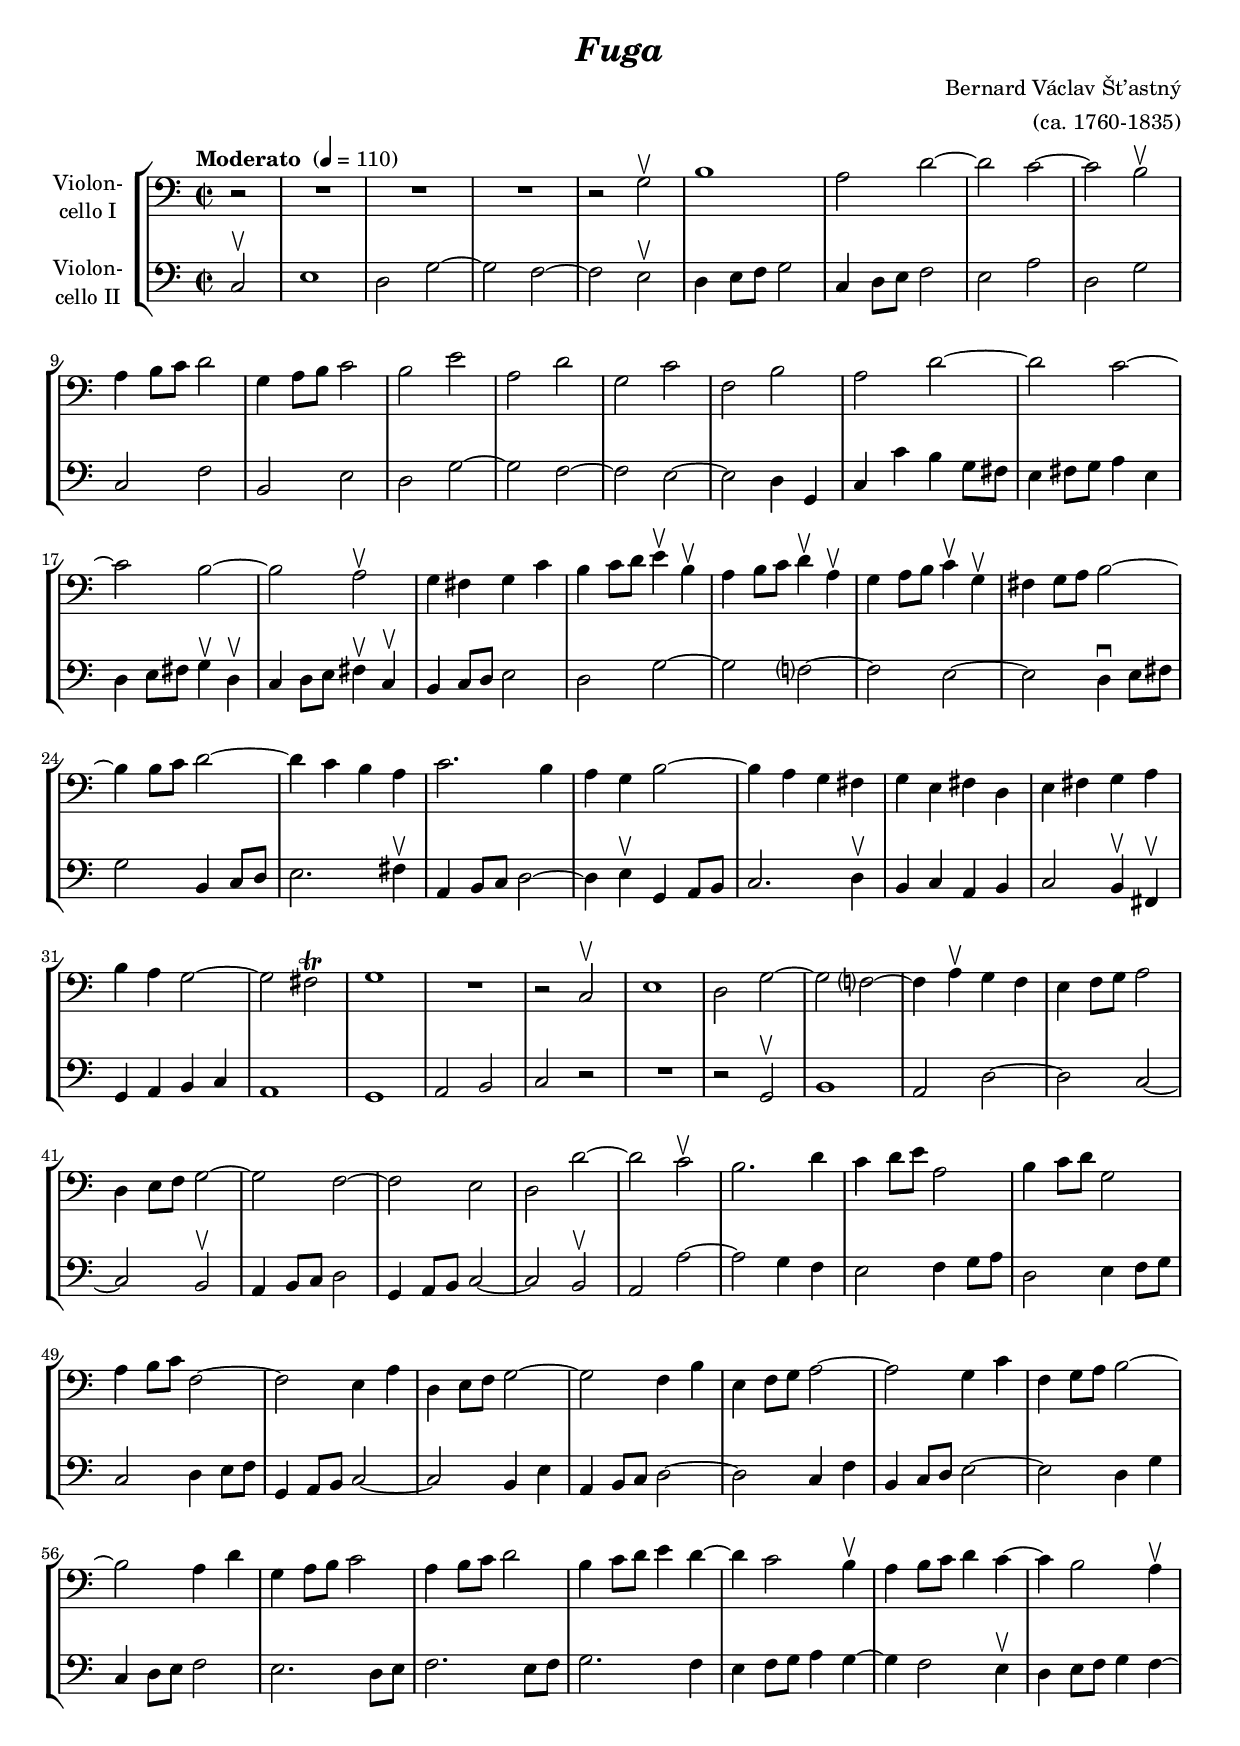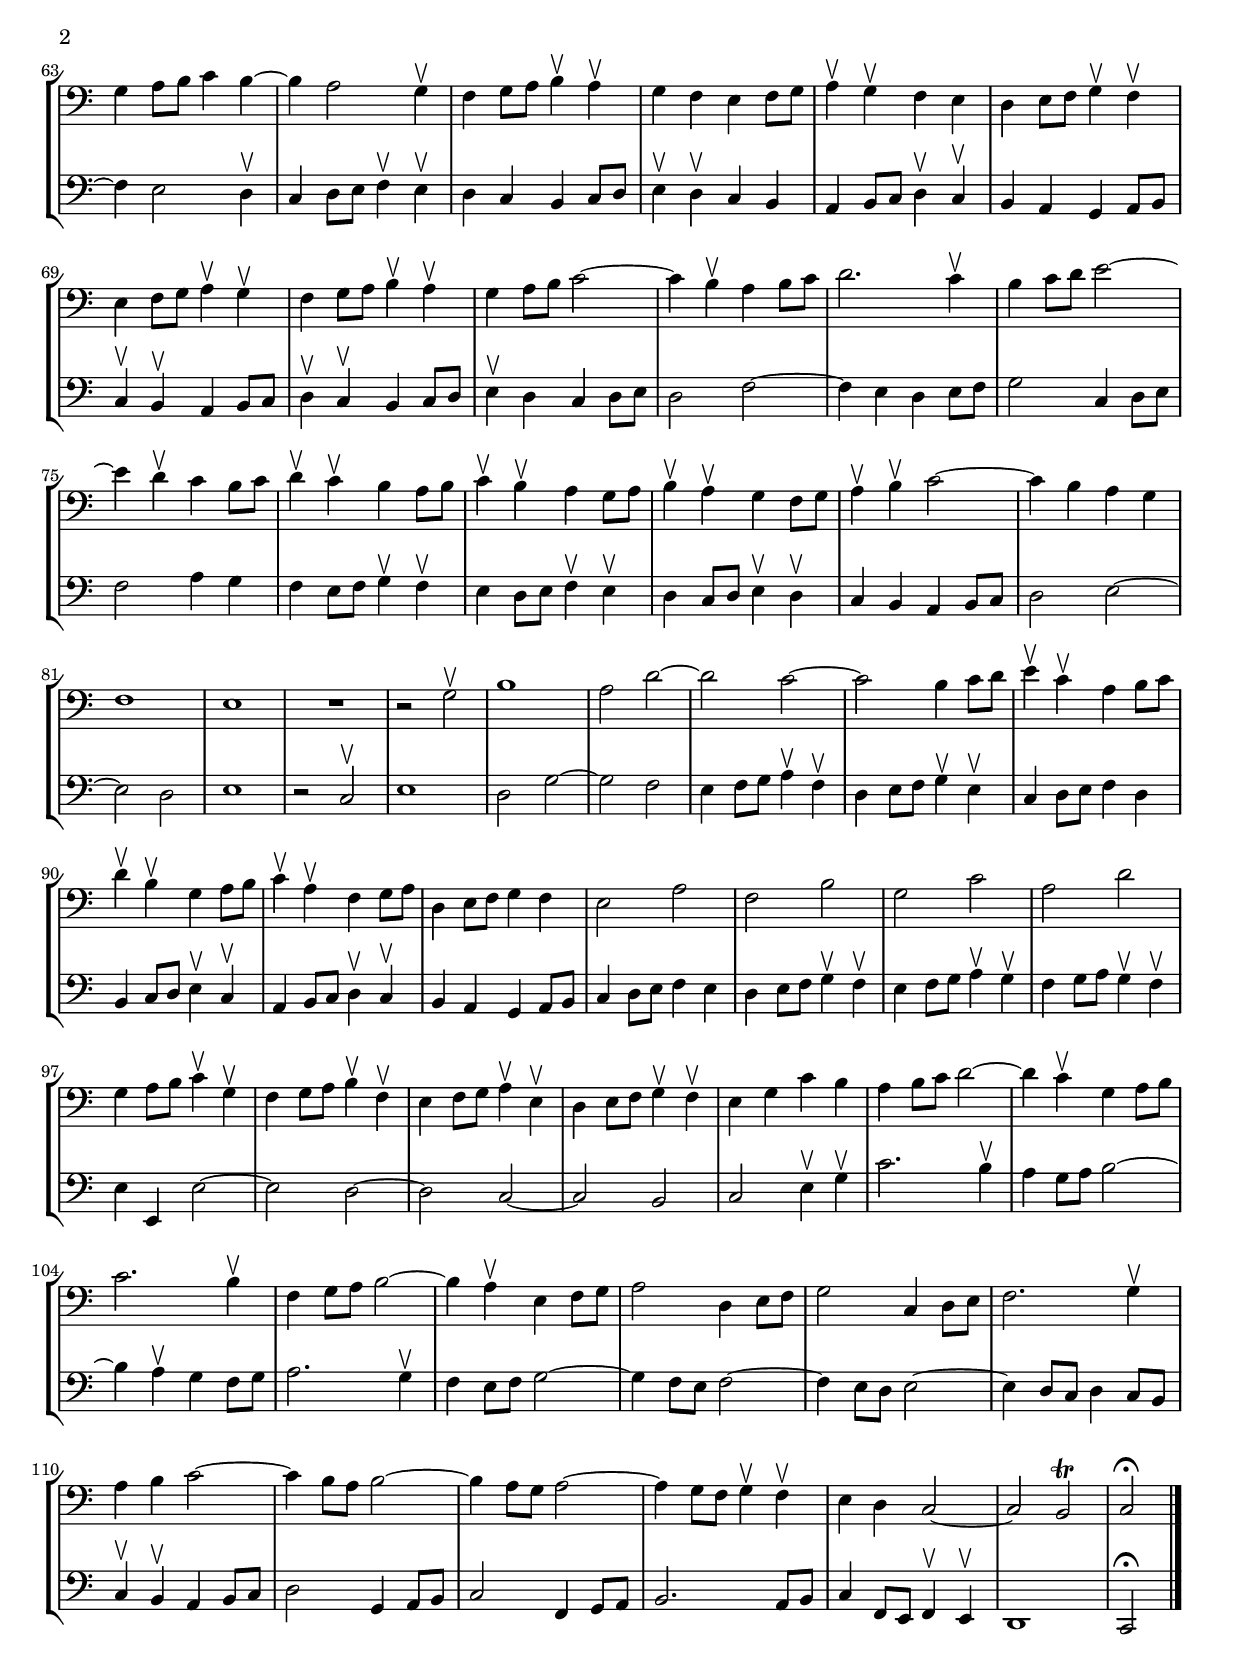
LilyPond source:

\version "2.18.2"
\include "deutsch.ly"
  
#(set-global-staff-size 18.5)

\header {
  title     = \markup \bold \italic "Fuga"
  composer  = "Bernard Václav Št’astný"
  arranger  = "(ca. 1760-1835)"
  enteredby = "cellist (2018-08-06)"
%  piece     = ""
}

voiceconsts = {
  \key c \major
  \time 2/2
  \clef "bass"
%  \numericTimeSignature
  \compressFullBarRests
  % Set default beaming for all staves
% \set Timing.beamExceptions = #'()
% \set Timing.baseMoment     = #(ly:make-moment 1 4)
% \set Timing.beatStructure  = #'(1 1 1)
  \tempo "Moderato " 4=110
}

micl = "clarinet"
mifl = "flute"
miob = "oboe"
mifh = "french horn"
misx = "tenor sax"
mist = "string ensemble 1"
miba = "cello"

va = \relative c' {
  \voiceconsts

  \partial 2 r2
  R1*3
  r2 g\upbow
  h1
  a2 d~

  d c~
  c h\upbow
  a4 h8 c d2
  g,4 a8 h c2
  h e
  a, d
  g, c
  f, h

  a d~
  d c~
  c h~
  h a\upbow
  g4 fis g c

  h c8 d e4\upbow h\upbow
  a h8 c d4\upbow a\upbow
  g a8 h c4\upbow g\upbow
  fis g8 a h2~
  h4 h8 c d2~

  d4 c h a
  c2. h4
  a g h2~
  h4 a g fis
  g e fis d
  e fis g a

  h a g2~
  g fis\trill
  g1
  R
  r2 c,\upbow
  e1
  d2 g~
  g f?~
  f4 a\upbow g f

  e f8 g a2
  d,4 e8 f g2~
  g f~
  f e
  d d'~
  d c\upbow
  h2. d4

  c d8 e a,2
  h4 c8 d g,2
  a4 h8 c f,2~
  f e4 a
  d, e8 f g2~

  g f4 h
  e, f8 g a2~
  a g4 c
  f, g8 a h2~
  h a4 d

  g, a8 h c2
  a4 h8 c d2
  h4 c8 d e4 d~
  d c2 h4\upbow
  a h8 c d4 c~

  c h2 a4\upbow
  g a8 h c4 h~
  h a2 g4\upbow
  f g8 a h4\upbow a\upbow
  g f e f8 g

  a4\upbow g\upbow f e
  d e8 f g4\upbow f\upbow
  e f8 g a4\upbow g\upbow
  f g8 a h4\upbow a\upbow
  g a8 h c2~

  c4 h\upbow a h8 c
  d2. c4\upbow
  h c8 d e2~
  e4 d\upbow c h8 c
  d4\upbow c\upbow h a8 h

  c4\upbow h\upbow a g8 a
  h4\upbow a\upbow g f8 g
  a4\upbow h\upbow c2~
  c4 h a g
  f1
  e
  R

  r2 g\upbow
  h1
  a2 d~
  d c~
  c h4 c8 d
  e4\upbow c\upbow a h8 c

  d4\upbow h\upbow g a8 h
  c4\upbow a\upbow f g8 a
  d,4 e8 f g4 f
  e2 a
  f h

  g c
  a d
  g,4 a8 h c4\upbow g\upbow
  f g8 a h4\upbow f\upbow
  e f8 g a4\upbow e\upbow
  d e8 f g4\upbow f\upbow

  e g c h
  a h8 c d2~
  d4 c\upbow g a8 h
  c2. h4\upbow
  f g8 a h2~

  h4 a\upbow e f8 g
  a2 d,4 e8 f
  g2 c,4 d8 e
  f2. g4\upbow
  a h c2~

  c4 h8 a h2~
  h4 a8 g a2~
  a4 g8 f g4\upbow f\upbow
  e d c2~
  c h\trill
  c\fermata \bar "|."
}

vb = \relative c {
  \voiceconsts

  \partial 2 c2\upbow
  e1
  d2 g~
  g f~
  f e\upbow
  d4 e8 f g2
  c,4 d8 e f2

  e a
  d, g
  c, f
  h, e
  d g~
  g f~
  f e~
  e d4 g,

  c c' h g8 fis
  e4 fis8 g a4 e
  d e8 fis g4\upbow d\upbow
  c d8 e fis4\upbow c\upbow
  h c8 d e2

  d g~
  g f?~
  f e~
  e d4\downbow e8 fis
  g2 h,4 c8 d

  e2. fis4\upbow
  a, h8 c d2~
  d4 e\upbow g, a8 h
  c2. d4\upbow
  h c a h
  c2 h4\upbow fis\upbow

  g a h c
  a1
  g
  a2 h
  c r
  R1
  r2 g\upbow
  h1
  a2 d~

  d c~
  c h\upbow
  a4 h8 c d2
  g,4 a8 h c2~
  c h\upbow
  a a'~
  a g4 f

  e2 f4 g8 a
  d,2 e4 f8 g
  c,2 d4 e8 f
  g,4 a8 h c2~
  c h4 e

  a, h8 c d2~
  d c4 f
  h, c8 d e2~
  e d4 g
  c, d8 e f2

  e2. d8 e
  f2. e8 f
  g2. f4
  e f8 g a4 g~
  g f2 e4\upbow

  d e8 f g4 f~
  f e2 d4\upbow
  c d8 e f4\upbow e\upbow
  d c h c8 d
  e4\upbow d\upbow c h

  a h8 c d4\upbow c\upbow
  h a g a8 h
  c4\upbow h\upbow a h8 c
  d4\upbow c\upbow h c8 d
  e4\upbow d c d8 e

  d2 f~
  f4 e d e8 f
  g2 c,4 d8 e
  f2 a4 g
  f e8 f g4\upbow f\upbow

  e d8 e f4\upbow e\upbow
  d c8 d e4\upbow d\upbow
  c h a h8 c
  d2 e~
  e d
  e1
  r2 c\upbow

  e1
  d2 g~
  g f
  e4 f8 g a4\upbow f\upbow
  d e8 f g4\upbow e\upbow
  c d8 e f4 d

  h c8 d e4\upbow c\upbow
  a h8 c d4\upbow c\upbow
  h a g a8 h
  c4 d8 e f4 e
  d e8 f g4\upbow f\upbow

  e f8 g a4\upbow g\upbow
  f g8 a g4\upbow f\upbow
  e e, e'2~
  e d~
  d c~
  c h

  c e4\upbow g\upbow
  c2. h4\upbow
  a g8 a h2~
  h4 a\upbow g f8 g
  a2. g4\upbow

  f e8 f g2~
  g4 f8 e f2~
  f4 e8 d e2~
  e4 d8 c d4 c8 h
  c4\upbow h\upbow a h8 c

  d2 g,4 a8 h
  c2 f,4 g8 a
  h2. a8 h
  c4 f,8 e f4\upbow e\upbow
  d1
  c2\fermata \bar "|."
}


music = \new StaffGroup <<
      \new Staff {
	\set Staff.midiInstrument = \miba
	\set Staff.instrumentName = \markup \center-column { "Violon-" "cello I" }
	\transpose c c { \va }
      }

      \new Staff {
	\set Staff.midiInstrument = \miba
	\set Staff.instrumentName = \markup \center-column { "Violon-" "cello II" }
	\transpose c c { \vb }
      }
>>

\book {
  \score {
    \music
    \layout {}
  }

  \score {
    \unfoldRepeats \music

    \midi {
      \context {
        \Score
      }
    }
  }
}
